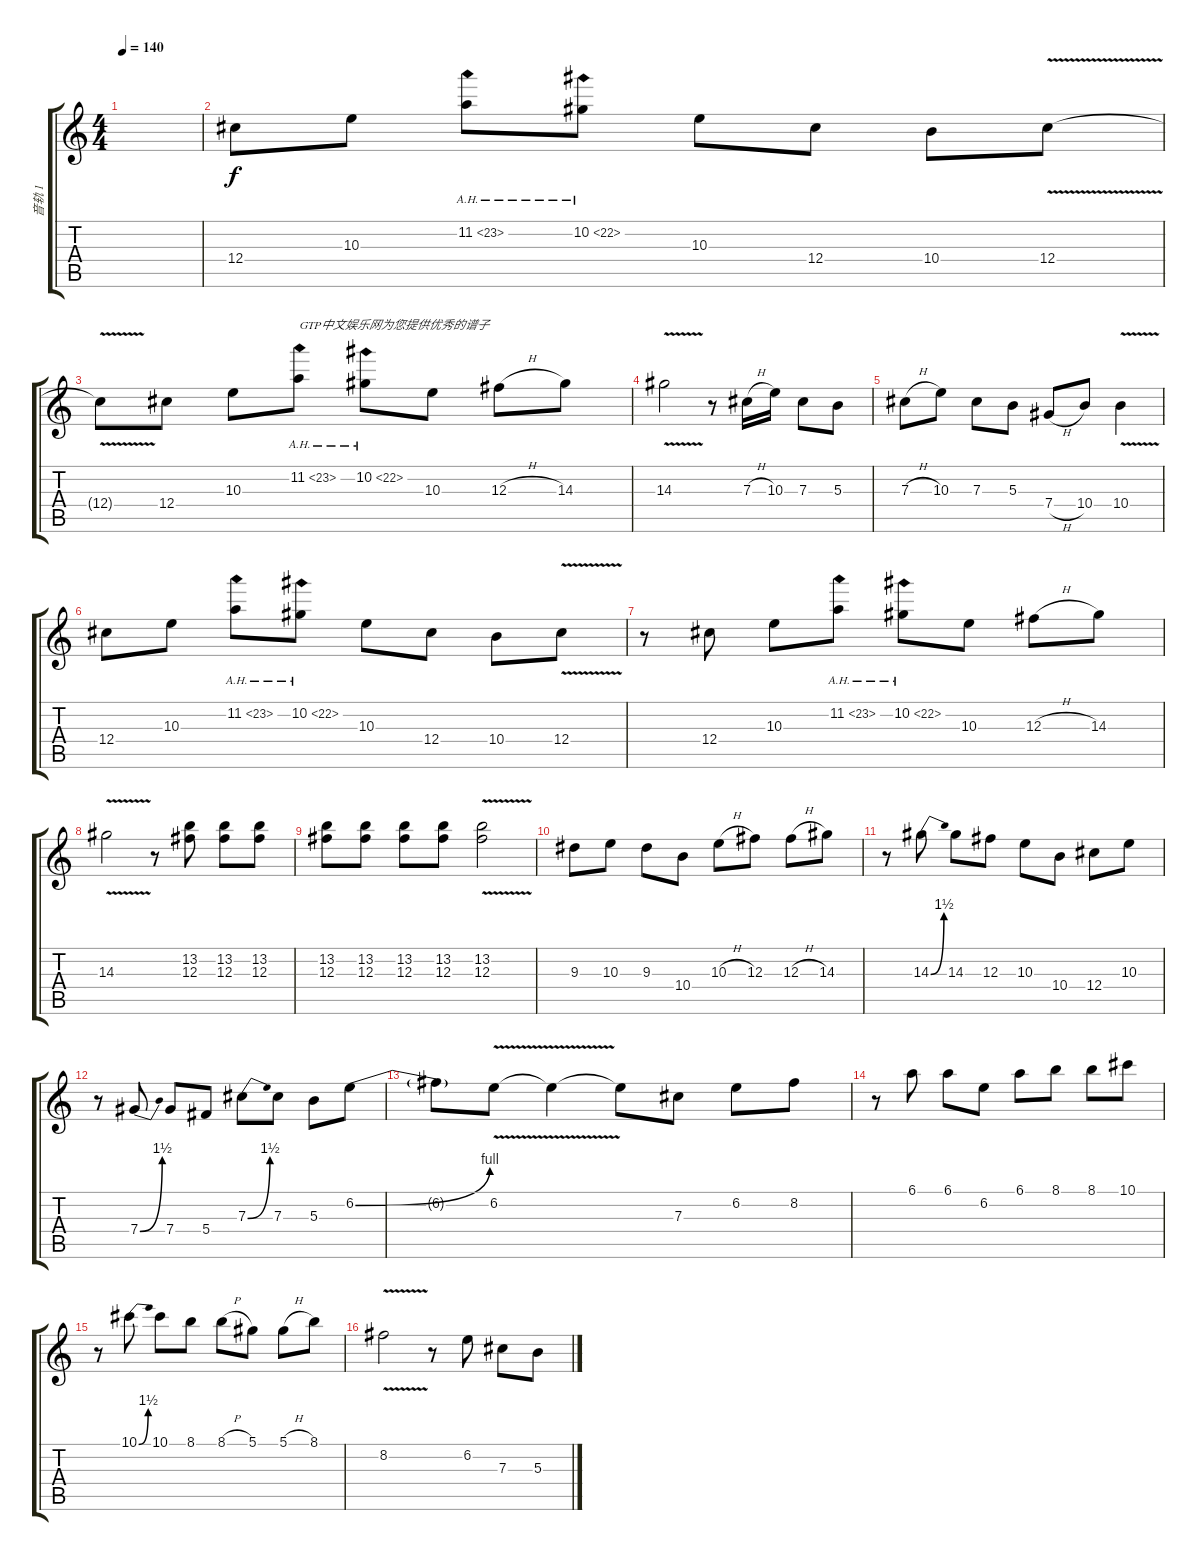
\track ("音轨 1" "音轨 1") {instrument distortionguitar}
\staff {score tabs}
\tuning (Eb4 Bb3 Gb3 Db3 Ab2 Eb2) {hide}
\ts (4 4)
\tempo 140
\clef g2
\ks c
|
12.4.8 10.3.8 11.2{ah 12}.8 10.2{ah 12}.8 10.3.8 12.4.8 10.4.8 12.4{v}.8 |
12.4{t}.8 12.4.8 10.3.8 11.2{ah 12}.8{txt "GTP中文娱乐网为您提供优秀的谱子"} 10.2{ah 12}.8 10.3.8 12.3{h}.8 14.3.8 |
14.3{v}.2 r.8 7.3{h}.16 10.3.16 7.3.8 5.3.8 |
7.3{h}.8 10.3.8 7.3.8 5.3.8 7.4{h}.8 10.4.8 10.4{v}.4 |
12.4.8 10.3.8 11.2{ah 12}.8 10.2{ah 12}.8 10.3.8 12.4.8 10.4.8 12.4{v}.8 |
r.8 12.4.8 10.3.8 11.2{ah 12}.8 10.2{ah 12}.8 10.3.8 12.3{h}.8 14.3.8 |
14.3{v}.2 r.8 (13.2 12.3).8 (13.2 12.3).8 (13.2 12.3).8 |
(13.2 12.3).8 (13.2 12.3).8 (13.2 12.3).8 (13.2 12.3).8 (13.2{v} 12.3{v}).2 |
9.3.8 10.3.8 9.3.8 10.4.8 10.3{h}.8 12.3.8 12.3{h}.8 14.3.8 |
r.8 14.3{be (bend 0 0 60 6)}.8 14.3.8 12.3.8 10.3.8 10.4.8 12.4.8 10.3.8 |
r.8 7.4{be (bend 0 0 60 6)}.8 7.4.8 5.4.8 7.3{be (bend 0 0 60 6)}.8 7.3.8 5.3.8 6.2{be (bend 0 0 60 4)}.8 |
6.2{t}.8 6.2{v}.8 6.2{t}.4 6.2{t}.8 7.3.8 6.2.8 8.2.8 |
r.8 6.1.8 6.1.8 6.2.8 6.1.8 8.1.8 8.1.8 10.1.8 |
r.8 10.1{be (bend 0 0 60 6)}.8 10.1.8 8.1.8 8.1{h}.8 5.1.8 5.1{h}.8 8.1.8 |
8.2{v}.2 r.8 6.2.8 7.3.8 5.3.8
